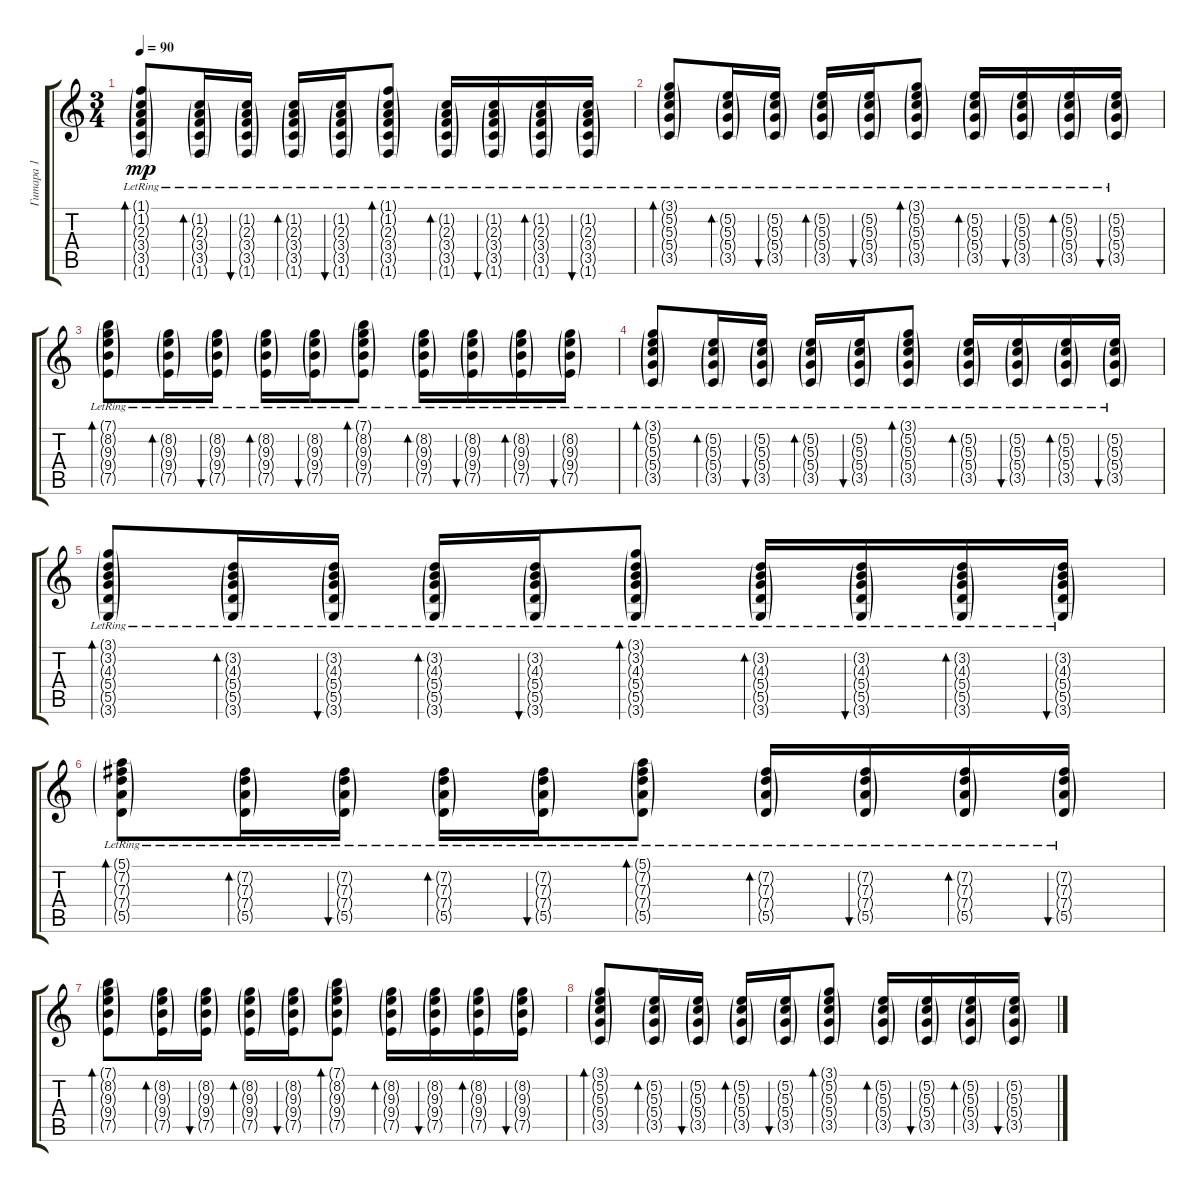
\track ("Гитара 1" "Гитара 1") {instrument acousticguitarsteel}
\staff {score tabs}
\tuning (E4 B3 G3 D3 A2 E2) {hide}
\ts (3 4)
\tempo 90
\clef g2
\ks c
(1.1{g lr} 1.2{g lr} 2.3{g lr} 3.4{g lr} 3.5{g lr} 1.6{g lr}).8{bd 60 dy mp} (1.2{g lr} 2.3{g lr} 3.4{g lr} 3.5{g lr} 1.6{g lr}).16{bd 60} (1.2{g lr} 2.3{g lr} 3.4{g lr} 3.5{g lr} 1.6{g lr}).16{bu 60} (1.2{g lr} 2.3{g lr} 3.4{g lr} 3.5{g lr} 1.6{g lr}).16{bd 60} (1.2{g lr} 2.3{g lr} 3.4{g lr} 3.5{g lr} 1.6{g lr}).16{bu 60} (1.1{g lr} 1.2{g lr} 2.3{g lr} 3.4{g lr} 3.5{g lr} 1.6{g lr}).8{bd 60} (1.2{g lr} 2.3{g lr} 3.4{g lr} 3.5{g lr} 1.6{g lr}).16{bd 60} (1.2{g lr} 2.3{g lr} 3.4{g lr} 3.5{g lr} 1.6{g lr}).16{bu 60} (1.2{g lr} 2.3{g lr} 3.4{g lr} 3.5{g lr} 1.6{g lr}).16{bd 60} (1.2{g lr} 2.3{g lr} 3.4{g lr} 3.5{g lr} 1.6{g lr}).16{bu 60} |
(3.1{g lr} 5.2{g lr} 5.3{g lr} 5.4{g lr} 3.5{g lr}).8{bd 60} (5.2{g lr} 5.3{g lr} 5.4{g lr} 3.5{g lr}).16{bd 60} (5.2{g lr} 5.3{g lr} 5.4{g lr} 3.5{g lr}).16{bu 60} (5.2{g lr} 5.3{g lr} 5.4{g lr} 3.5{g lr}).16{bd 60} (5.2{g lr} 5.3{g lr} 5.4{g lr} 3.5{g lr}).16{bu 60} (3.1{g lr} 5.2{g lr} 5.3{g lr} 5.4{g lr} 3.5{g lr}).8{bd 60} (5.2{g lr} 5.3{g lr} 5.4{g lr} 3.5{g lr}).16{bd 60} (5.2{g lr} 5.3{g lr} 5.4{g lr} 3.5{g lr}).16{bu 60} (5.2{g lr} 5.3{g lr} 5.4{g lr} 3.5{g lr}).16{bd 60} (5.2{g lr} 5.3{g lr} 5.4{g lr} 3.5{g lr}).16{bu 60} |
(7.1{g lr} 8.2{g lr} 9.3{g lr} 9.4{g lr} 7.5{g lr}).8{bd 60} (8.2{g lr} 9.3{g lr} 9.4{g lr} 7.5{g lr}).16{bd 60} (8.2{g lr} 9.3{g lr} 9.4{g lr} 7.5{g lr}).16{bu 60} (8.2{g lr} 9.3{g lr} 9.4{g lr} 7.5{g lr}).16{bd 60} (8.2{g lr} 9.3{g lr} 9.4{g lr} 7.5{g lr}).16{bu 60} (7.1{g lr} 8.2{g lr} 9.3{g lr} 9.4{g lr} 7.5{g lr}).8{bd 60} (8.2{g lr} 9.3{g lr} 9.4{g lr} 7.5{g lr}).16{bd 60} (8.2{g lr} 9.3{g lr} 9.4{g lr} 7.5{g lr}).16{bu 60} (8.2{g lr} 9.3{g lr} 9.4{g lr} 7.5{g lr}).16{bd 60} (8.2{g lr} 9.3{g lr} 9.4{g lr} 7.5{g lr}).16{bu 60} |
(3.1{g lr} 5.2{g lr} 5.3{g lr} 5.4{g lr} 3.5{g lr}).8{bd 60} (5.2{g lr} 5.3{g lr} 5.4{g lr} 3.5{g lr}).16{bd 60} (5.2{g lr} 5.3{g lr} 5.4{g lr} 3.5{g lr}).16{bu 60} (5.2{g lr} 5.3{g lr} 5.4{g lr} 3.5{g lr}).16{bd 60} (5.2{g lr} 5.3{g lr} 5.4{g lr} 3.5{g lr}).16{bu 60} (3.1{g lr} 5.2{g lr} 5.3{g lr} 5.4{g lr} 3.5{g lr}).8{bd 60} (5.2{g lr} 5.3{g lr} 5.4{g lr} 3.5{g lr}).16{bd 60} (5.2{g lr} 5.3{g lr} 5.4{g lr} 3.5{g lr}).16{bu 60} (5.2{g lr} 5.3{g lr} 5.4{g lr} 3.5{g lr}).16{bd 60} (5.2{g lr} 5.3{g lr} 5.4{g lr} 3.5{g lr}).16{bu 60} |
(3.1{g lr} 3.2{g lr} 4.3{g lr} 5.4{g lr} 5.5{g lr} 3.6{g lr}).8{bd 60} (3.2{g lr} 4.3{g lr} 5.4{g lr} 5.5{g lr} 3.6{g lr}).16{bd 60} (3.2{g lr} 4.3{g lr} 5.4{g lr} 5.5{g lr} 3.6{g lr}).16{bu 60} (3.2{g lr} 4.3{g lr} 5.4{g lr} 5.5{g lr} 3.6{g lr}).16{bd 60} (3.2{g lr} 4.3{g lr} 5.4{g lr} 5.5{g lr} 3.6{g lr}).16{bu 60} (3.1{g lr} 3.2{g lr} 4.3{g lr} 5.4{g lr} 5.5{g lr} 3.6{g lr}).8{bd 60} (3.2{g lr} 4.3{g lr} 5.4{g lr} 5.5{g lr} 3.6{g lr}).16{bd 60} (3.2{g lr} 4.3{g lr} 5.4{g lr} 5.5{g lr} 3.6{g lr}).16{bu 60} (3.2{g lr} 4.3{g lr} 5.4{g lr} 5.5{g lr} 3.6{g lr}).16{bd 60} (3.2{g lr} 4.3{g lr} 5.4{g lr} 5.5{g lr} 3.6{g lr}).16{bu 60} |
(5.1{g lr} 7.2{g lr} 7.3{g lr} 7.4{g lr} 5.5{g lr}).8{bd 60} (7.2{g lr} 7.3{g lr} 7.4{g lr} 5.5{g lr}).16{bd 60} (7.2{g lr} 7.3{g lr} 7.4{g lr} 5.5{g lr}).16{bu 60} (7.2{g lr} 7.3{g lr} 7.4{g lr} 5.5{g lr}).16{bd 60} (7.2{g lr} 7.3{g lr} 7.4{g lr} 5.5{g lr}).16{bu 60} (5.1{g lr} 7.2{g lr} 7.3{g lr} 7.4{g lr} 5.5{g lr}).8{bd 60} (7.2{g lr} 7.3{g lr} 7.4{g lr} 5.5{g lr}).16{bd 60} (7.2{g lr} 7.3{g lr} 7.4{g lr} 5.5{g lr}).16{bu 60} (7.2{g lr} 7.3{g lr} 7.4{g lr} 5.5{g lr}).16{bd 60} (7.2{g lr} 7.3{g lr} 7.4{g lr} 5.5{g lr}).16{bu 60} |
(7.1{g} 8.2{g} 9.3{g} 9.4{g} 7.5{g}).8{bd 60} (8.2{g} 9.3{g} 9.4{g} 7.5{g}).16{bd 60} (8.2{g} 9.3{g} 9.4{g} 7.5{g}).16{bu 60} (8.2{g} 9.3{g} 9.4{g} 7.5{g}).16{bd 60} (8.2{g} 9.3{g} 9.4{g} 7.5{g}).16{bu 60} (7.1{g} 8.2{g} 9.3{g} 9.4{g} 7.5{g}).8{bd 60} (8.2{g} 9.3{g} 9.4{g} 7.5{g}).16{bd 60} (8.2{g} 9.3{g} 9.4{g} 7.5{g}).16{bu 60} (8.2{g} 9.3{g} 9.4{g} 7.5{g}).16{bd 60} (8.2{g} 9.3{g} 9.4{g} 7.5{g}).16{bu 60} |
(3.1{g} 5.2{g} 5.3{g} 5.4{g} 3.5{g}).8{bd 60} (5.2{g} 5.3{g} 5.4{g} 3.5{g}).16{bd 60} (5.2{g} 5.3{g} 5.4{g} 3.5{g}).16{bu 60} (5.2{g} 5.3{g} 5.4{g} 3.5{g}).16{bd 60} (5.2{g} 5.3{g} 5.4{g} 3.5{g}).16{bu 60} (3.1{g} 5.2{g} 5.3{g} 5.4{g} 3.5{g}).8{bd 60} (5.2{g} 5.3{g} 5.4{g} 3.5{g}).16{bd 60} (5.2{g} 5.3{g} 5.4{g} 3.5{g}).16{bu 60} (5.2{g} 5.3{g} 5.4{g} 3.5{g}).16{bd 60} (5.2{g} 5.3{g} 5.4{g} 3.5{g}).16{bu 60}
